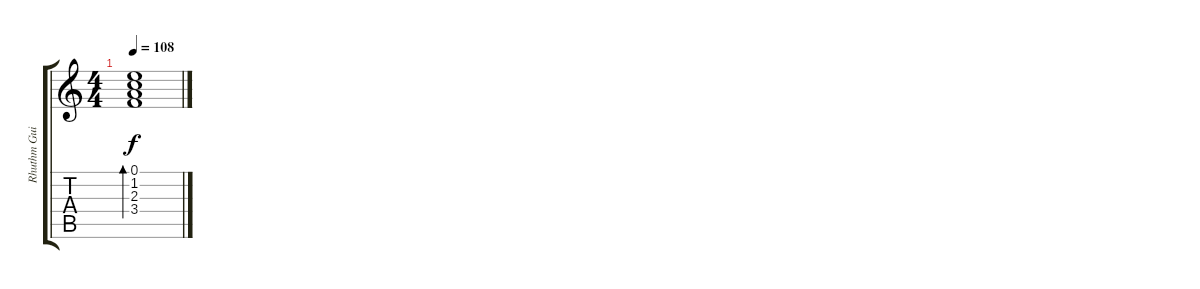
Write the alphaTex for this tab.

\track ("Rhuthm Guitar" "Rhuthm Gui") {instrument acousticguitarsteel}
\staff {score tabs}
\tuning (E4 B3 G3 D3 A2 E2) {hide}
\ts (4 4)
\tempo 108
\clef g2
\ks c
(0.1 1.2 2.3 3.4).1{bd 240 dy f}
